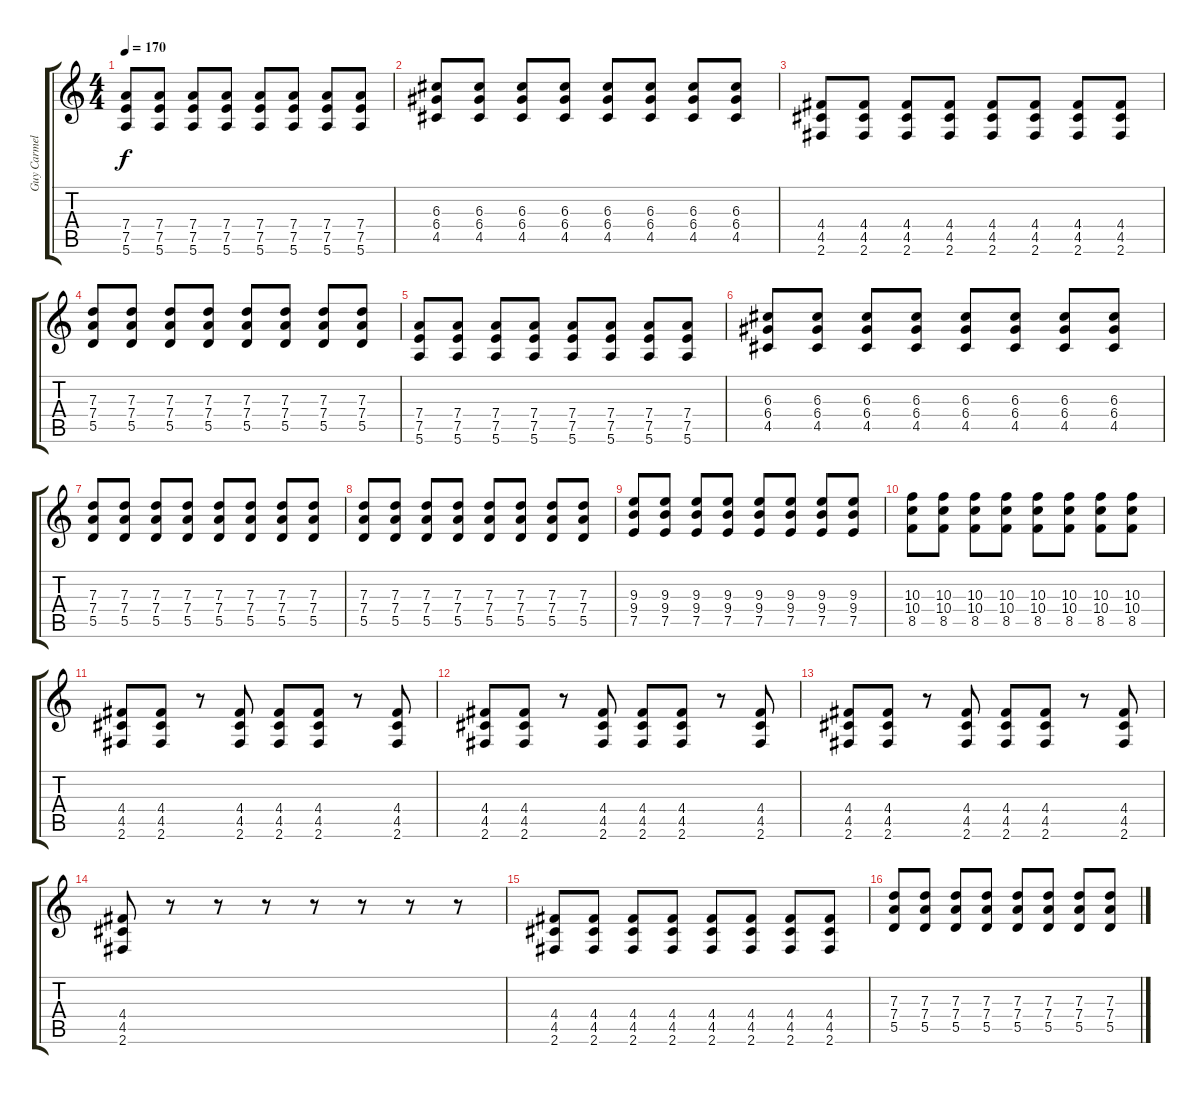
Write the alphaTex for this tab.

\track ("Guy Carmel (Guitar)" "Guy Carmel") {instrument distortionguitar}
\staff {score tabs}
\tuning (E4 B3 G3 D3 A2 E2) {hide}
\ts (4 4)
\tempo 170
\clef g2
\ks c
(7.4 7.5 5.6).8{dy f} (7.4 7.5 5.6).8 (7.4 7.5 5.6).8 (7.4 7.5 5.6).8 (7.4 7.5 5.6).8 (7.4 7.5 5.6).8 (7.4 7.5 5.6).8 (7.4 7.5 5.6).8 |
(6.3 6.4 4.5).8 (6.3 6.4 4.5).8 (6.3 6.4 4.5).8 (6.3 6.4 4.5).8 (6.3 6.4 4.5).8 (6.3 6.4 4.5).8 (6.3 6.4 4.5).8 (6.3 6.4 4.5).8 |
(4.4 4.5 2.6).8 (4.4 4.5 2.6).8 (4.4 4.5 2.6).8 (4.4 4.5 2.6).8 (4.4 4.5 2.6).8 (4.4 4.5 2.6).8 (4.4 4.5 2.6).8 (4.4 4.5 2.6).8 |
(7.3 7.4 5.5).8 (7.3 7.4 5.5).8 (7.3 7.4 5.5).8 (7.3 7.4 5.5).8 (7.3 7.4 5.5).8 (7.3 7.4 5.5).8 (7.3 7.4 5.5).8 (7.3 7.4 5.5).8 |
(7.4 7.5 5.6).8 (7.4 7.5 5.6).8 (7.4 7.5 5.6).8 (7.4 7.5 5.6).8 (7.4 7.5 5.6).8 (7.4 7.5 5.6).8 (7.4 7.5 5.6).8 (7.4 7.5 5.6).8 |
(6.3 6.4 4.5).8 (6.3 6.4 4.5).8 (6.3 6.4 4.5).8 (6.3 6.4 4.5).8 (6.3 6.4 4.5).8 (6.3 6.4 4.5).8 (6.3 6.4 4.5).8 (6.3 6.4 4.5).8 |
(7.3 7.4 5.5).8{balance 12} (7.3 7.4 5.5).8 (7.3 7.4 5.5).8 (7.3 7.4 5.5).8 (7.3 7.4 5.5).8 (7.3 7.4 5.5).8 (7.3 7.4 5.5).8 (7.3 7.4 5.5).8 |
(7.3 7.4 5.5).8{balance 4} (7.3 7.4 5.5).8 (7.3 7.4 5.5).8 (7.3 7.4 5.5).8 (7.3 7.4 5.5).8 (7.3 7.4 5.5).8 (7.3 7.4 5.5).8 (7.3 7.4 5.5).8 |
(9.3 9.4 7.5).8{balance 12} (9.3 9.4 7.5).8 (9.3 9.4 7.5).8 (9.3 9.4 7.5).8 (9.3 9.4 7.5).8 (9.3 9.4 7.5).8 (9.3 9.4 7.5).8 (9.3 9.4 7.5).8 |
(10.3 10.4 8.5).8{balance 4} (10.3 10.4 8.5).8 (10.3 10.4 8.5).8 (10.3 10.4 8.5).8 (10.3 10.4 8.5).8 (10.3 10.4 8.5).8 (10.3 10.4 8.5).8 (10.3 10.4 8.5).8 |
(4.4 4.5 2.6).8 (4.4 4.5 2.6).8 r.8 (4.4 4.5 2.6).8 (4.4 4.5 2.6).8 (4.4 4.5 2.6).8 r.8 (4.4 4.5 2.6).8 |
(4.4 4.5 2.6).8 (4.4 4.5 2.6).8 r.8 (4.4 4.5 2.6).8 (4.4 4.5 2.6).8 (4.4 4.5 2.6).8 r.8 (4.4 4.5 2.6).8 |
(4.4 4.5 2.6).8 (4.4 4.5 2.6).8 r.8 (4.4 4.5 2.6).8 (4.4 4.5 2.6).8 (4.4 4.5 2.6).8 r.8 (4.4 4.5 2.6).8 |
(4.4 4.5 2.6).8 r.8 r.8 r.8 r.8 r.8 r.8 r.8 |
(4.4 4.5 2.6).8 (4.4 4.5 2.6).8 (4.4 4.5 2.6).8 (4.4 4.5 2.6).8 (4.4 4.5 2.6).8 (4.4 4.5 2.6).8 (4.4 4.5 2.6).8 (4.4 4.5 2.6).8 |
(7.3 7.4 5.5).8 (7.3 7.4 5.5).8 (7.3 7.4 5.5).8 (7.3 7.4 5.5).8 (7.3 7.4 5.5).8 (7.3 7.4 5.5).8 (7.3 7.4 5.5).8 (7.3 7.4 5.5).8
